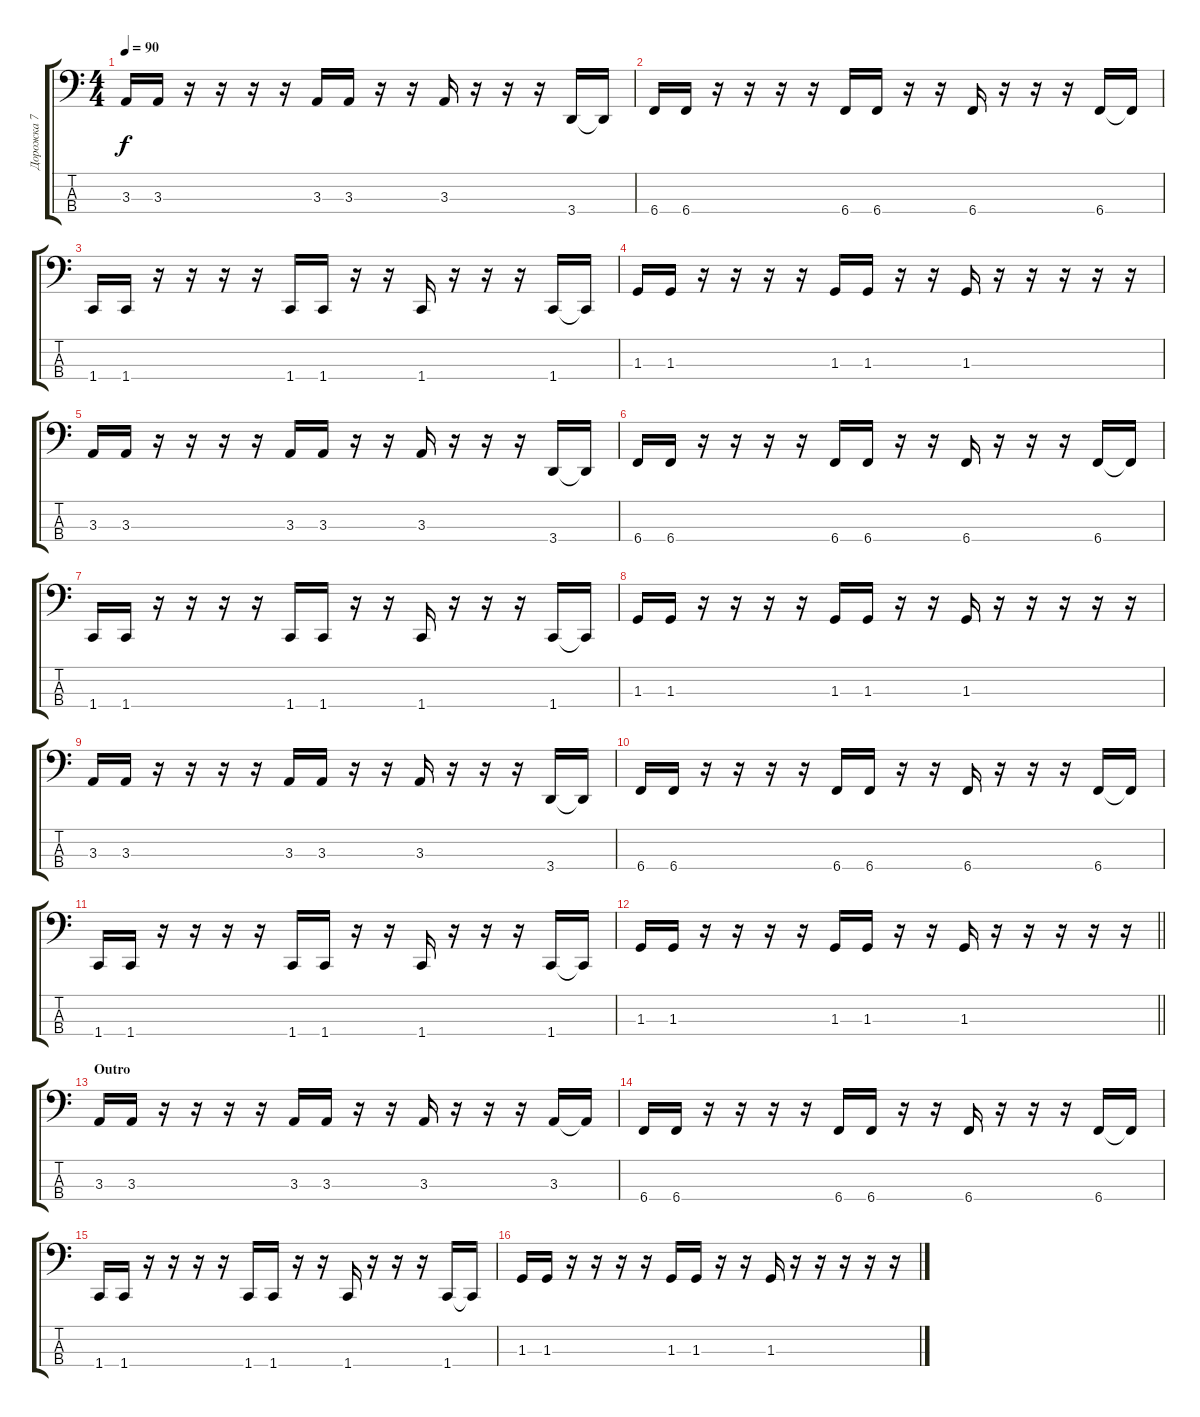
\track ("Дорожка 7" "Дорожка 7") {instrument electricbassfinger}
\staff {score tabs}
\tuning (E2 B1 Gb1 B0) {hide}
\ts (4 4)
\tempo 90
\clef f4
\ks c
3.3.16{dy f} 3.3.16 r.16 r.16 r.16 r.16 3.3.16 3.3.16 r.16 r.16 3.3.16 r.16 r.16 r.16 3.4.16 3.4{t}.16 |
6.4.16 6.4.16 r.16 r.16 r.16 r.16 6.4.16 6.4.16 r.16 r.16 6.4.16 r.16 r.16 r.16 6.4.16 6.4{t}.16 |
1.4.16 1.4.16 r.16 r.16 r.16 r.16 1.4.16 1.4.16 r.16 r.16 1.4.16 r.16 r.16 r.16 1.4.16 1.4{t}.16 |
1.3.16 1.3.16 r.16 r.16 r.16 r.16 1.3.16 1.3.16 r.16 r.16 1.3.16 r.16 r.16 r.16 r.16 r.16 |
3.3.16 3.3.16 r.16 r.16 r.16 r.16 3.3.16 3.3.16 r.16 r.16 3.3.16 r.16 r.16 r.16 3.4.16 3.4{t}.16 |
6.4.16 6.4.16 r.16 r.16 r.16 r.16 6.4.16 6.4.16 r.16 r.16 6.4.16 r.16 r.16 r.16 6.4.16 6.4{t}.16 |
1.4.16 1.4.16 r.16 r.16 r.16 r.16 1.4.16 1.4.16 r.16 r.16 1.4.16 r.16 r.16 r.16 1.4.16 1.4{t}.16 |
1.3.16 1.3.16 r.16 r.16 r.16 r.16 1.3.16 1.3.16 r.16 r.16 1.3.16 r.16 r.16 r.16 r.16 r.16 |
3.3.16 3.3.16 r.16 r.16 r.16 r.16 3.3.16 3.3.16 r.16 r.16 3.3.16 r.16 r.16 r.16 3.4.16 3.4{t}.16 |
6.4.16 6.4.16 r.16 r.16 r.16 r.16 6.4.16 6.4.16 r.16 r.16 6.4.16 r.16 r.16 r.16 6.4.16 6.4{t}.16 |
1.4.16 1.4.16 r.16 r.16 r.16 r.16 1.4.16 1.4.16 r.16 r.16 1.4.16 r.16 r.16 r.16 1.4.16 1.4{t}.16 |
\barLineRight lightlight
1.3.16 1.3.16 r.16 r.16 r.16 r.16 1.3.16 1.3.16 r.16 r.16 1.3.16 r.16 r.16 r.16 r.16 r.16 |
\section ("" "Outro")
3.3.16 3.3.16 r.16 r.16 r.16 r.16 3.3.16 3.3.16 r.16 r.16 3.3.16 r.16 r.16 r.16 3.3.16 3.3{t}.16 |
6.4.16 6.4.16 r.16 r.16 r.16 r.16 6.4.16 6.4.16 r.16 r.16 6.4.16 r.16 r.16 r.16 6.4.16 6.4{t}.16 |
1.4.16 1.4.16 r.16 r.16 r.16 r.16 1.4.16 1.4.16 r.16 r.16 1.4.16 r.16 r.16 r.16 1.4.16 1.4{t}.16 |
1.3.16 1.3.16 r.16 r.16 r.16 r.16 1.3.16 1.3.16 r.16 r.16 1.3.16 r.16 r.16 r.16 r.16 r.16
